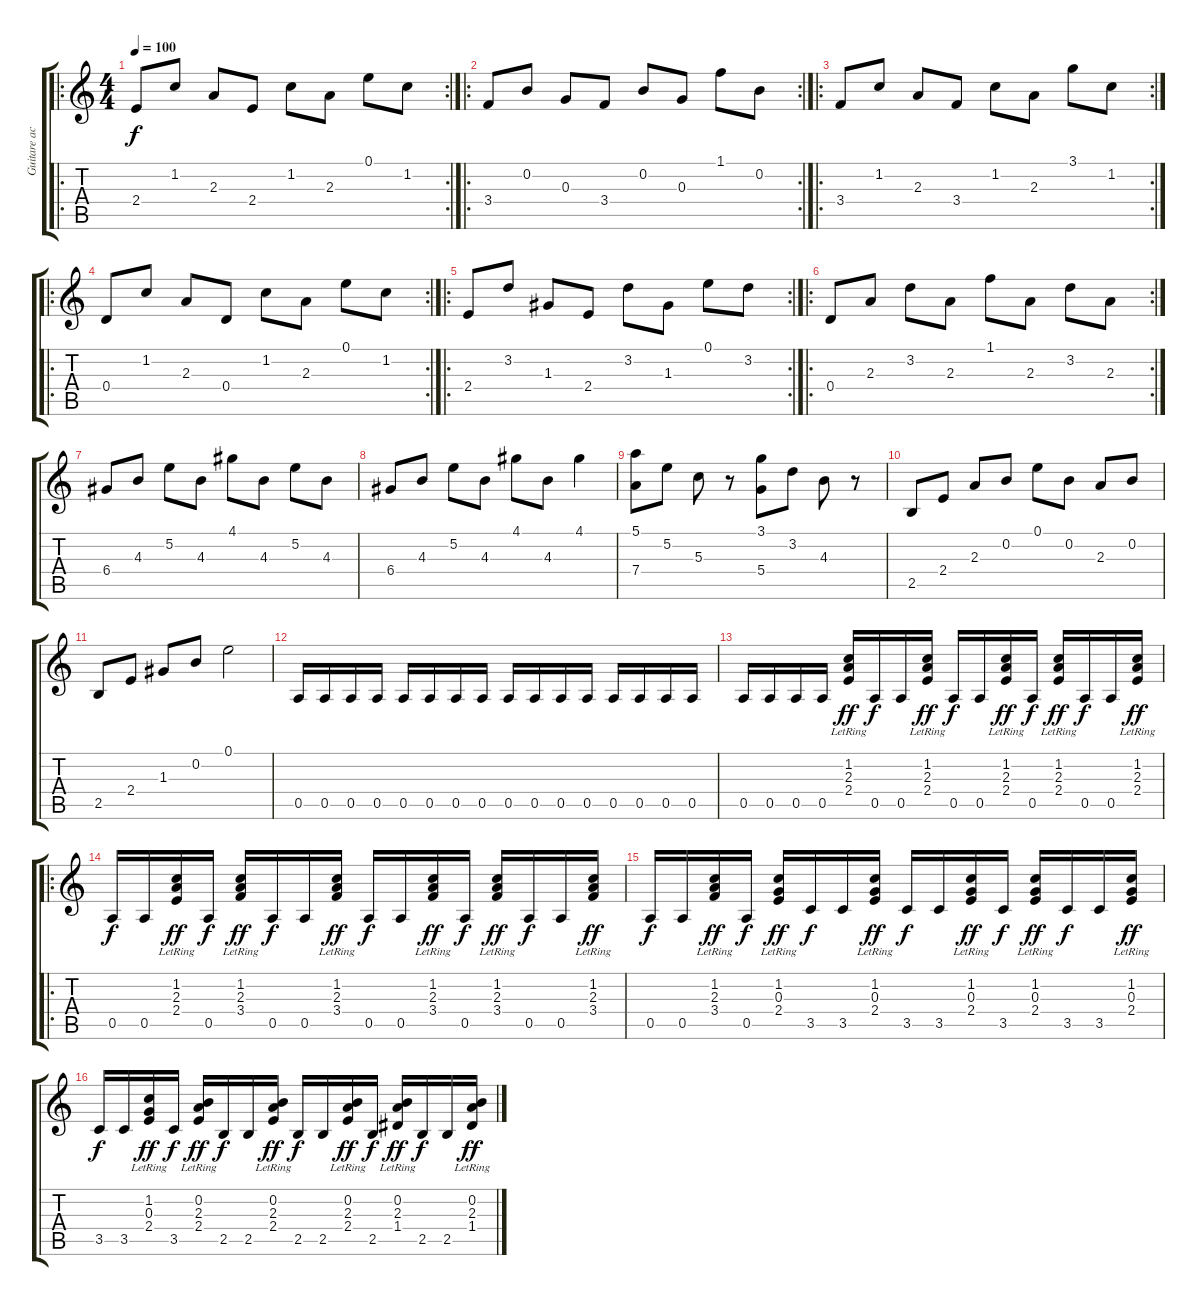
\track ("Guitare acoustique" "Guitare ac") {instrument acousticguitarsteel}
\staff {score tabs}
\tuning (E4 B3 G3 D3 A2 E2) {hide}
\ro
\rc 2
\ts (4 4)
\tempo 100
\clef g2
\ks c
2.4.8{dy f instrument acousticguitarsteel} 1.2.8 2.3.8 2.4.8 1.2.8 2.3.8 0.1.8 1.2.8 |
\ro
\rc 2
3.4.8 0.2.8 0.3.8 3.4.8 0.2.8 0.3.8 1.1.8 0.2.8 |
\ro
\rc 2
3.4.8 1.2.8 2.3.8 3.4.8 1.2.8 2.3.8 3.1.8 1.2.8 |
\ro
\rc 2
0.4.8 1.2.8 2.3.8 0.4.8 1.2.8 2.3.8 0.1.8 1.2.8 |
\ro
\rc 2
2.4.8 3.2.8 1.3.8 2.4.8 3.2.8 1.3.8 0.1.8 3.2.8 |
\ro
\rc 2
0.4.8 2.3.8 3.2.8 2.3.8 1.1.8 2.3.8 3.2.8 2.3.8 |
6.4.8 4.3.8 5.2.8 4.3.8 4.1.8 4.3.8 5.2.8 4.3.8 |
6.4.8 4.3.8 5.2.8 4.3.8 4.1.8 4.3.8 4.1.4 |
(5.1 7.4).8 5.2.8 5.3.8 r.8 (3.1 5.4).8 3.2.8 4.3.8 r.8 |
2.5.8 2.4.8 2.3.8 0.2.8 0.1.8 0.2.8 2.3.8 0.2.8 |
2.5.8 2.4.8 1.3.8 0.2.8 0.1.2 |
0.5.16 0.5.16 0.5.16 0.5.16 0.5.16 0.5.16 0.5.16 0.5.16 0.5.16 0.5.16 0.5.16 0.5.16 0.5.16 0.5.16 0.5.16 0.5.16 |
0.5.16 0.5.16 0.5.16 0.5.16 (1.2{lr} 2.3{lr} 2.4{lr}).16{dy ff} 0.5.16{dy f} 0.5.16 (1.2{lr} 2.3{lr} 2.4{lr}).16{dy ff} 0.5.16{dy f} 0.5.16 (1.2{lr} 2.3{lr} 2.4{lr}).16{dy ff} 0.5.16{dy f} (1.2{lr} 2.3{lr} 2.4{lr}).16{dy ff} 0.5.16{dy f} 0.5.16 (1.2{lr} 2.3{lr} 2.4{lr}).16{dy ff} |
\ro
0.5.16{dy f} 0.5.16 (1.2{lr} 2.3{lr} 2.4{lr}).16{dy ff} 0.5.16{dy f} (1.2{lr} 2.3{lr} 3.4{lr}).16{dy ff} 0.5.16{dy f} 0.5.16 (1.2{lr} 2.3{lr} 3.4{lr}).16{dy ff} 0.5.16{dy f} 0.5.16 (1.2{lr} 2.3{lr} 3.4{lr}).16{dy ff} 0.5.16{dy f} (1.2{lr} 2.3{lr} 3.4{lr}).16{dy ff} 0.5.16{dy f} 0.5.16 (1.2{lr} 2.3{lr} 3.4{lr}).16{dy ff} |
0.5.16{dy f} 0.5.16 (1.2{lr} 2.3{lr} 3.4{lr}).16{dy ff} 0.5.16{dy f} (1.2{lr} 0.3{lr} 2.4{lr}).16{dy ff} 3.5.16{dy f} 3.5.16 (1.2{lr} 0.3{lr} 2.4{lr}).16{dy ff} 3.5.16{dy f} 3.5.16 (1.2{lr} 0.3{lr} 2.4{lr}).16{dy ff} 3.5.16{dy f} (1.2{lr} 0.3{lr} 2.4{lr}).16{dy ff} 3.5.16{dy f} 3.5.16 (1.2{lr} 0.3{lr} 2.4{lr}).16{dy ff} |
3.5.16{dy f} 3.5.16 (1.2{lr} 0.3{lr} 2.4{lr}).16{dy ff} 3.5.16{dy f} (0.2{lr} 2.3{lr} 2.4{lr}).16{dy ff} 2.5.16{dy f} 2.5.16 (0.2{lr} 2.3{lr} 2.4{lr}).16{dy ff} 2.5.16{dy f} 2.5.16 (0.2{lr} 2.3{lr} 2.4{lr}).16{dy ff} 2.5.16{dy f} (0.2{lr} 2.3{lr} 1.4{lr}).16{dy ff} 2.5.16{dy f} 2.5.16 (0.2{lr} 2.3{lr} 1.4{lr}).16{dy ff}
